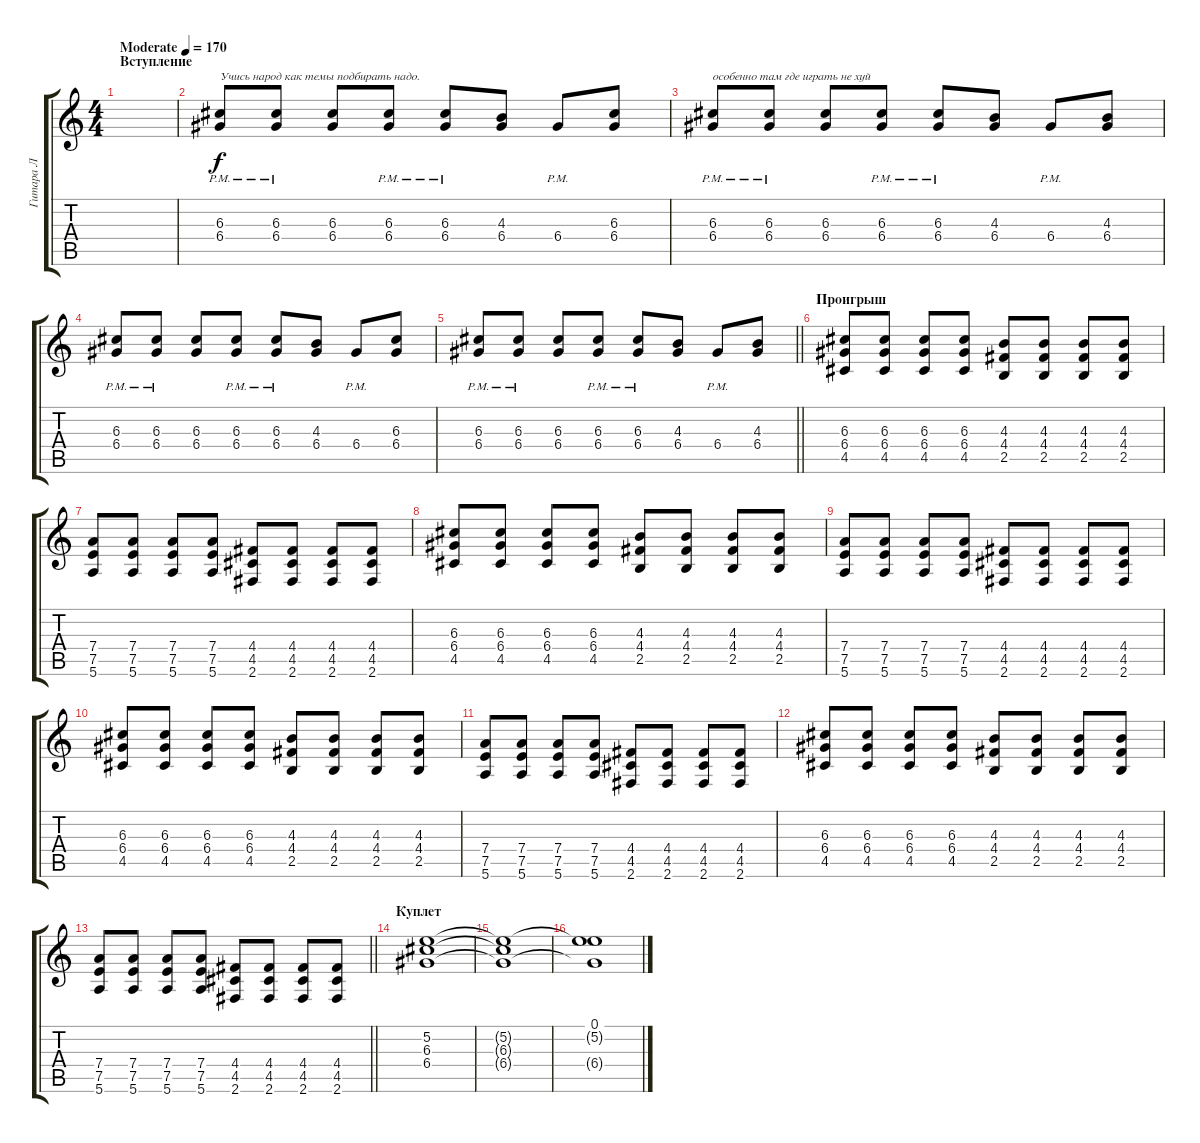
\track ("Гитара Л" "Гитара Л") {instrument distortionguitar}
\staff {score tabs}
\tuning (E4 B3 G3 D3 A2 E2) {hide}
\ts (4 4)
\section ("" "Вступление")
\tempo (170 "Moderate")
\clef g2
\ks c
|
(6.3{pm} 6.4{pm}).8{txt "Учись народ как темы подбирать надо."} (6.3{pm} 6.4{pm}).8 (6.3 6.4).8 (6.3{pm} 6.4{pm}).8 (6.3{pm} 6.4{pm}).8 (4.3 6.4).8 6.4{pm}.8 (6.3 6.4).8 |
(6.3{pm} 6.4{pm}).8{txt "особенно там где играть не хуй"} (6.3{pm} 6.4{pm}).8 (6.3 6.4).8 (6.3{pm} 6.4{pm}).8 (6.3{pm} 6.4{pm}).8 (4.3 6.4).8 6.4{pm}.8 (4.3 6.4).8 |
(6.3{pm} 6.4{pm}).8 (6.3{pm} 6.4{pm}).8 (6.3 6.4).8 (6.3{pm} 6.4{pm}).8 (6.3{pm} 6.4{pm}).8 (4.3 6.4).8 6.4{pm}.8 (6.3 6.4).8 |
\barLineRight lightlight
(6.3{pm} 6.4{pm}).8 (6.3{pm} 6.4{pm}).8 (6.3 6.4).8 (6.3{pm} 6.4{pm}).8 (6.3{pm} 6.4{pm}).8 (4.3 6.4).8 6.4{pm}.8 (4.3 6.4).8 |
\section ("" "Проигрыш")
(6.3 6.4 4.5).8 (6.3 6.4 4.5).8 (6.3 6.4 4.5).8 (6.3 6.4 4.5).8 (4.3 4.4 2.5).8 (4.3 4.4 2.5).8 (4.3 4.4 2.5).8 (4.3 4.4 2.5).8 |
(7.4 7.5 5.6).8 (7.4 7.5 5.6).8 (7.4 7.5 5.6).8 (7.4 7.5 5.6).8 (4.4 4.5 2.6).8 (4.4 4.5 2.6).8 (4.4 4.5 2.6).8 (4.4 4.5 2.6).8 |
(6.3 6.4 4.5).8 (6.3 6.4 4.5).8 (6.3 6.4 4.5).8 (6.3 6.4 4.5).8 (4.3 4.4 2.5).8 (4.3 4.4 2.5).8 (4.3 4.4 2.5).8 (4.3 4.4 2.5).8 |
(7.4 7.5 5.6).8 (7.4 7.5 5.6).8 (7.4 7.5 5.6).8 (7.4 7.5 5.6).8 (4.4 4.5 2.6).8 (4.4 4.5 2.6).8 (4.4 4.5 2.6).8 (4.4 4.5 2.6).8 |
(6.3 6.4 4.5).8 (6.3 6.4 4.5).8 (6.3 6.4 4.5).8 (6.3 6.4 4.5).8 (4.3 4.4 2.5).8 (4.3 4.4 2.5).8 (4.3 4.4 2.5).8 (4.3 4.4 2.5).8 |
(7.4 7.5 5.6).8 (7.4 7.5 5.6).8 (7.4 7.5 5.6).8 (7.4 7.5 5.6).8 (4.4 4.5 2.6).8 (4.4 4.5 2.6).8 (4.4 4.5 2.6).8 (4.4 4.5 2.6).8 |
(6.3 6.4 4.5).8 (6.3 6.4 4.5).8 (6.3 6.4 4.5).8 (6.3 6.4 4.5).8 (4.3 4.4 2.5).8 (4.3 4.4 2.5).8 (4.3 4.4 2.5).8 (4.3 4.4 2.5).8 |
\barLineRight lightlight
(7.4 7.5 5.6).8 (7.4 7.5 5.6).8 (7.4 7.5 5.6).8 (7.4 7.5 5.6).8 (4.4 4.5 2.6).8 (4.4 4.5 2.6).8 (4.4 4.5 2.6).8 (4.4 4.5 2.6).8 |
\section ("" "Куплет")
(5.2 6.3 6.4).1{volume 0} |
(5.2{t} 6.3{t} 6.4{t}).1 |
(0.1 5.2{t} 6.4{t}).1
